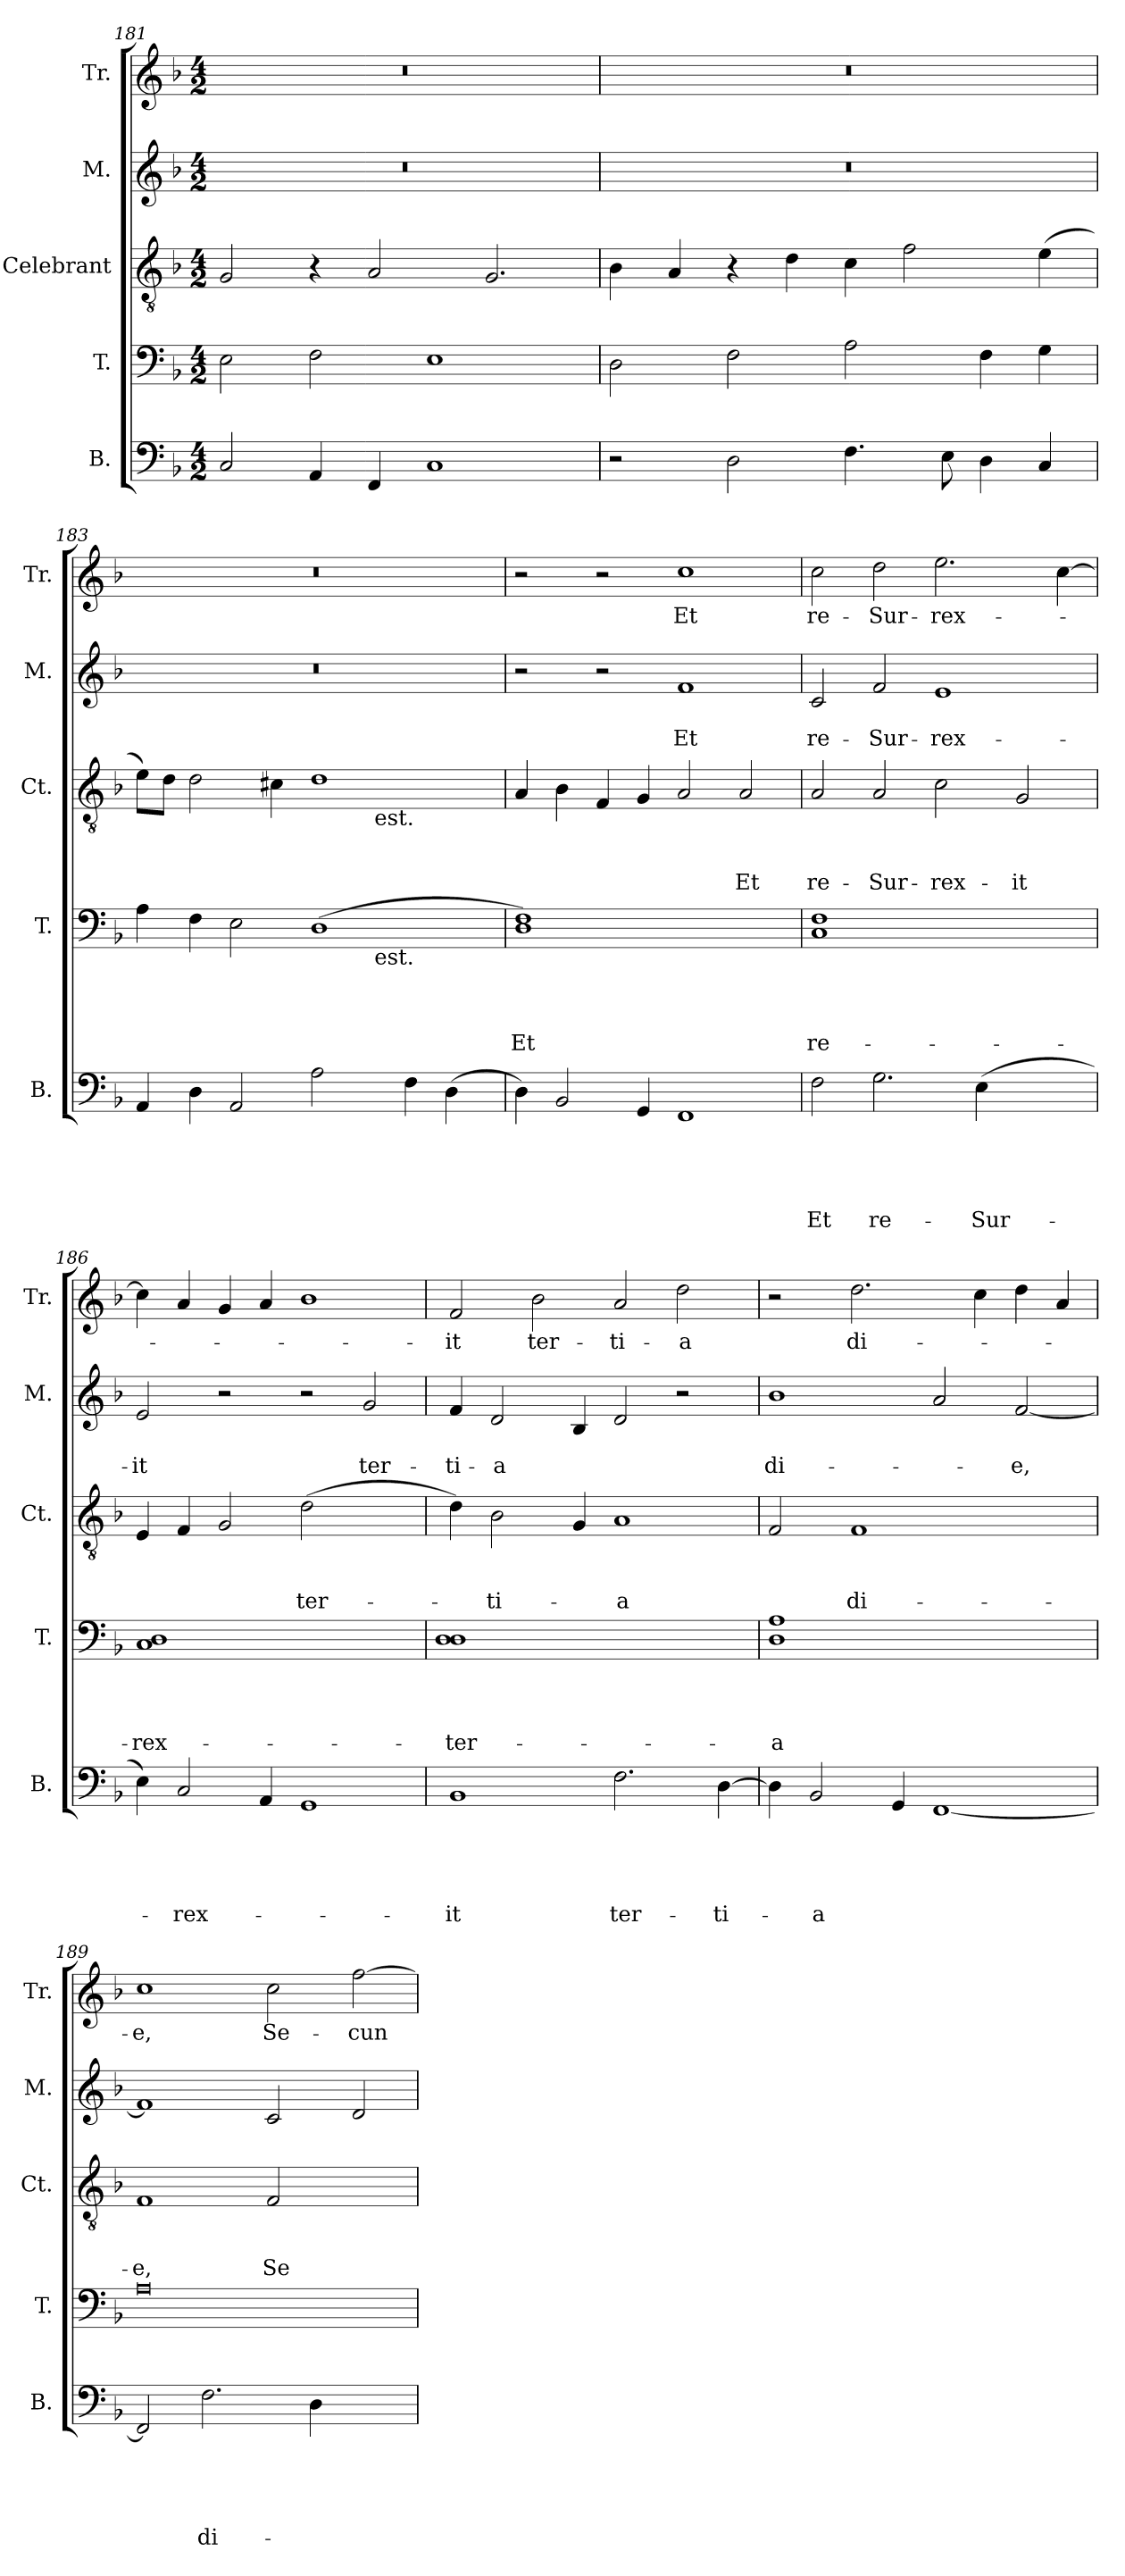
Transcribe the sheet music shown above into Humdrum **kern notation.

**kern	**text	**text	**text	**text	**text	**kern	**text	**text	**text	**text	**kern	**text	**text	**text	**kern	**text	**text	**kern	**text
*part5	*part5	*part5	*part5	*part5	*part5	*part4	*part4	*part4	*part4	*part4	*part3	*part3	*part3	*part3	*part2	*part2	*part2	*part1	*part1
*staff5	*staff5	*staff5	*staff5	*staff5	*staff5	*staff4	*staff4	*staff4	*staff4	*staff4	*staff3	*staff3	*staff3	*staff3	*staff2	*staff2	*staff2	*staff1	*staff1
*I"B.	*	*	*	*	*	*I"T.	*	*	*	*	*I"Celebrant	*	*	*	*I"M.	*	*	*I"Tr.	*
*I'B.	*	*	*	*	*	*I'T.	*	*	*	*	*I'Ct.	*	*	*	*I'M.	*	*	*I'Tr.	*
*clefF4	*	*	*	*	*	*clefF4	*	*	*	*	*clefGv2	*	*	*	*clefG2	*	*	*clefG2	*
*k[b-]	*	*	*	*	*	*k[b-]	*	*	*	*	*k[b-]	*	*	*	*k[b-]	*	*	*k[b-]	*
*F:	*	*	*	*	*	*F:	*	*	*	*	*F:	*	*	*	*F:	*	*	*F:	*
*M4/2	*	*	*	*	*	*M4/2	*	*	*	*	*M4/2	*	*	*	*M4/2	*	*	*M4/2	*
=181	=181	=181	=181	=181	=181	=181	=181	=181	=181	=181	=181	=181	=181	=181	=181	=181	=181	=181	=181
2C/	.	.	.	.	.	2E\	.	.	.	.	2G/	.	.	.	0r	.	.	0r	.
4AA/	.	.	.	.	.	2F\	.	.	.	.	4r	.	.	.	.	.	.	.	.
4FF/	.	.	.	.	.	.	.	.	.	.	2A/	.	.	.	.	.	.	.	.
1C	.	.	.	.	.	1E	.	.	.	.	.	.	.	.	.	.	.	.	.
.	.	.	.	.	.	.	.	.	.	.	2.G/	.	.	.	.	.	.	.	.
=182	=182	=182	=182	=182	=182	=182	=182	=182	=182	=182	=182	=182	=182	=182	=182	=182	=182	=182	=182
2r	.	.	.	.	.	2D\	.	.	.	.	4B-\	.	.	.	0r	.	.	0r	.
.	.	.	.	.	.	.	.	.	.	.	4A/	.	.	.	.	.	.	.	.
2D\	.	.	.	.	.	2F\	.	.	.	.	4r	.	.	.	.	.	.	.	.
.	.	.	.	.	.	.	.	.	.	.	4d\	.	.	.	.	.	.	.	.
4.F\	.	.	.	.	.	2A\	.	.	.	.	4c\	.	.	.	.	.	.	.	.
.	.	.	.	.	.	.	.	.	.	.	2f\	.	.	.	.	.	.	.	.
8E\	.	.	.	.	.	.	.	.	.	.	.	.	.	.	.	.	.	.	.
4D\	.	.	.	.	.	4F\	.	.	.	.	.	.	.	.	.	.	.	.	.
4C/	.	.	.	.	.	4G\	.	.	.	.	(>4e\	.	.	.	.	.	.	.	.
=183	=183	=183	=183	=183	=183	=183	=183	=183	=183	=183	=183	=183	=183	=183	=183	=183	=183	=183	=183
*	*	*	*	*	*	*^	*	*	*	*	*^	*	*	*	*	*	*	*	*
4AA/	.	.	.	.	.	4A\	1ryy	.	.	.	.	8e\L)	1ryy	.	.	.	0r	.	.	0r	.
.	.	.	.	.	.	.	.	.	.	.	.	8d\J	.	.	.	.	.	.	.	.	.
4D\	.	.	.	.	.	4F\	.	.	.	.	.	2d\	.	.	.	.	.	.	.	.	.
2AA/	.	.	.	.	.	2E\	.	.	.	.	.	.	.	.	.	.	.	.	.	.	.
.	.	.	.	.	.	.	.	.	.	.	.	4c#\	.	.	.	.	.	.	.	.	.
2A\	.	.	.	.	.	(>1D	4ryy	.	.	.	.	1d	4ryy	.	.	.	.	.	.	.	.
.	.	.	.	.	.	.	16.ryy	.	.	.	.	.	16.ryy	.	.	.	.	.	.	.	.
!	!	!	!	!	!	!	!	!	!	!	!	!	!LO:TX:b:t=est.	!	!	!	!	!	!	!	!
!	!	!	!	!	!	!	!LO:TX:b:t=est.	!	!	!	!	!	!	!	!	!	!	!	!	!	!
.	.	.	.	.	.	.	2ryy	.	.	.	.	.	2ryy	.	.	.	.	.	.	.	.
4F\	.	.	.	.	.	.	.	.	.	.	.	.	.	.	.	.	.	.	.	.	.
(>4D\	.	.	.	.	.	.	.	.	.	.	.	.	.	.	.	.	.	.	.	.	.
.	.	.	.	.	.	.	8ryy	.	.	.	.	.	8ryy	.	.	.	.	.	.	.	.
.	.	.	.	.	.	.	32ryy	.	.	.	.	.	32ryy	.	.	.	.	.	.	.	.
!!LO:PB:g=z
=184	=184	=184	=184	=184	=184	=184	=184	=184	=184	=184	=184	=184	=184	=184	=184	=184	=184	=184	=184	=184	=184
!	!	!	!	!	!	!	!	!	!	!	!LO:LY:b	!	!	!	!	!	!	!	!	!	!
*	*	*	*	*	*	*v	*v	*	*	*	*	*	*	*	*	*	*	*	*	*	*
*	*	*	*	*	*	*	*	*	*	*	*v	*v	*	*	*	*	*	*	*	*
4D\)	.	.	.	.	.	1D 1F)	.	.	.	-Et	4A/	.	.	.	2r	.	.	2r	.
2BB-/	.	.	.	.	.	.	.	.	.	.	4B-\	.	.	.	.	.	.	.	.
.	.	.	.	.	.	.	.	.	.	.	4F/	.	.	.	2r	.	.	2r	.
4GG/	.	.	.	.	.	.	.	.	.	.	4G/	.	.	.	.	.	.	.	.
!	!	!	!	!	!	!	!	!	!	!	!	!	!	!	!	!	!LO:LY:b	!	!LO:LY:b
1FF	.	.	.	.	.	1ryy	.	.	.	.	2A/	.	.	.	1f	.	Et	1cc	Et
!	!	!	!	!	!	!	!	!	!	!	!	!	!	!LO:LY:b	!	!	!	!	!
.	.	.	.	.	.	.	.	.	.	.	2A/	.	.	Et	.	.	.	.	.
=185	=185	=185	=185	=185	=185	=185	=185	=185	=185	=185	=185	=185	=185	=185	=185	=185	=185	=185	=185
!	!	!	!	!	!LO:LY:b	!	!	!	!	!LO:LY:b	!	!	!	!LO:LY:b	!	!	!LO:LY:b	!	!LO:LY:b
2F\	.	.	.	.	Et	1C 1F	.	.	.	re-	2A/	.	.	re-	2c/	.	re-	2cc\	re-
!	!	!	!	!	!LO:LY:b	!	!	!	!	!	!	!	!	!LO:LY:b	!	!	!LO:LY:b	!	!LO:LY:b
2.G\	.	.	.	.	re-	.	.	.	.	.	2A/	.	.	-Sur-	2f/	.	-Sur-	2dd\	-Sur-
!	!	!	!	!	!	!	!	!	!	!	!	!	!	!LO:LY:b	!	!	!LO:LY:b	!	!LO:LY:b
.	.	.	.	.	.	1ryy	.	.	.	.	2c\	.	.	-rex-	1e	.	-rex-	2.ee\	-rex-
!	!	!	!	!	!LO:LY:b	!	!	!	!	!	!	!	!	!	!	!	!	!	!
(>4E\	.	.	.	.	-Sur-	.	.	.	.	.	.	.	.	.	.	.	.	.	.
!	!	!	!	!	!	!	!	!	!	!	!	!	!	!LO:LY:b	!	!	!	!	!
2ryy	.	.	.	.	.	.	.	.	.	.	2G/	.	.	-it	.	.	.	.	.
.	.	.	.	.	.	.	.	.	.	.	.	.	.	.	.	.	.	[>4cc\	.
=186	=186	=186	=186	=186	=186	=186	=186	=186	=186	=186	=186	=186	=186	=186	=186	=186	=186	=186	=186
!	!	!	!	!	!	!	!	!	!	!LO:LY:b	!	!	!	!	!	!	!LO:LY:b	!	!
4E\)	.	.	.	.	.	1C 1D	.	.	.	-rex-	4E/	.	.	.	2e/	.	-it	4cc\]	.
!	!	!	!	!	!LO:LY:b	!	!	!	!	!	!	!	!	!	!	!	!	!	!
2C/	.	.	.	.	-rex-	.	.	.	.	.	4F/	.	.	.	.	.	.	4a/	.
.	.	.	.	.	.	.	.	.	.	.	2G/	.	.	.	2r	.	.	4g/	.
4AA/	.	.	.	.	.	.	.	.	.	.	.	.	.	.	.	.	.	4a/	.
!	!	!	!	!	!	!	!	!	!	!	!	!	!	!LO:LY:b	!	!	!	!	!
1GG	.	.	.	.	.	1ryy	.	.	.	.	(>2d\	.	.	ter-	2r	.	.	1b-	.
!	!	!	!	!	!	!	!	!	!	!	!	!	!	!	!	!	!LO:LY:b	!	!
.	.	.	.	.	.	.	.	.	.	.	2ryy	.	.	.	2g/	.	ter-	.	.
=187	=187	=187	=187	=187	=187	=187	=187	=187	=187	=187	=187	=187	=187	=187	=187	=187	=187	=187	=187
!	!	!	!	!	!LO:LY:b	!	!	!	!	!LO:LY:b	!	!	!	!	!	!	!LO:LY:b	!	!LO:LY:b
1BB-	.	.	.	.	-it	1D 1D	.	.	.	ter-	4d\)	.	.	.	4f/	.	-ti-	2f/	-it
!	!	!	!	!	!	!	!	!	!	!	!	!	!	!LO:LY:b	!	!	!LO:LY:b	!	!
.	.	.	.	.	.	.	.	.	.	.	2B-\	.	.	-ti-	2d/	.	-a	.	.
!	!	!	!	!	!	!	!	!	!	!	!	!	!	!	!	!	!	!	!LO:LY:b
.	.	.	.	.	.	.	.	.	.	.	.	.	.	.	.	.	.	2b-\	ter-
.	.	.	.	.	.	.	.	.	.	.	4G/	.	.	.	4B-/	.	.	.	.
!	!	!	!	!	!LO:LY:b	!	!	!	!	!	!	!	!	!LO:LY:b:rj	!	!	!	!	!LO:LY:b
2.F\	.	.	.	.	ter-	1ryy	.	.	.	.	1A	.	.	-a	2d/	.	.	2a/	-ti-
!	!	!	!	!	!	!	!	!	!	!	!	!	!	!	!	!	!	!	!LO:LY:b
.	.	.	.	.	.	.	.	.	.	.	.	.	.	.	2r	.	.	2dd\	-a
!	!	!	!	!	!LO:LY:b	!	!	!	!	!	!	!	!	!	!	!	!	!	!
[>4D\	.	.	.	.	-ti-	.	.	.	.	.	.	.	.	.	.	.	.	.	.
=188	=188	=188	=188	=188	=188	=188	=188	=188	=188	=188	=188	=188	=188	=188	=188	=188	=188	=188	=188
!	!	!	!	!	!	!	!	!	!	!LO:LY:b	!	!	!	!	!	!	!LO:LY:b	!	!
4D\]	.	.	.	.	.	1D 1A	.	.	.	-a	2F/	.	.	.	1b-	.	di-	2r	.
!	!	!	!	!	!LO:LY:b	!	!	!	!	!	!	!	!	!	!	!	!	!	!
2BB-/	.	.	.	.	-a	.	.	.	.	.	.	.	.	.	.	.	.	.	.
!	!	!	!	!	!	!	!	!	!	!	!	!	!	!LO:LY:b	!	!	!	!	!LO:LY:b
.	.	.	.	.	.	.	.	.	.	.	1F	.	.	di-	.	.	.	2.dd\	di-
4GG/	.	.	.	.	.	.	.	.	.	.	.	.	.	.	.	.	.	.	.
[<1FF	.	.	.	.	.	1ryy	.	.	.	.	.	.	.	.	2a/	.	.	.	.
.	.	.	.	.	.	.	.	.	.	.	.	.	.	.	.	.	.	4cc\	.
!	!	!	!	!	!	!	!	!	!	!	!	!	!	!	!	!	!LO:LY:b	!	!
.	.	.	.	.	.	.	.	.	.	.	2ryy	.	.	.	[<2f/	.	-e,	4dd\	.
.	.	.	.	.	.	.	.	.	.	.	.	.	.	.	.	.	.	4a/	.
!!LO:LB:g=z
=189	=189	=189	=189	=189	=189	=189	=189	=189	=189	=189	=189	=189	=189	=189	=189	=189	=189	=189	=189
!	!	!	!	!	!	!	!	!	!	!	!	!	!	!LO:LY:b	!	!	!	!	!LO:LY:b
2FF/]	.	.	.	.	.	0A	.	.	.	.	1F	.	.	-e,	1f]	.	.	1cc	-e,
!	!	!	!	!	!LO:LY:b	!	!	!	!	!	!	!	!	!	!	!	!	!	!
2.F\	.	.	.	.	di-	.	.	.	.	.	.	.	.	.	.	.	.	.	.
!	!	!	!	!	!	!	!	!	!	!	!	!	!	!LO:LY:b	!	!	!	!	!LO:LY:b
.	.	.	.	.	.	.	.	.	.	.	2F/	.	.	Se-	2c/	.	.	2cc\	Se-
4D\	.	.	.	.	.	.	.	.	.	.	.	.	.	.	.	.	.	.	.
!	!	!	!	!	!	!	!	!	!	!	!	!	!	!	!	!	!	!	!LO:LY:b
2ryy	.	.	.	.	.	.	.	.	.	.	2ryy	.	.	.	2d/	.	.	[>2ff\	-cun-
=	=	=	=	=	=	=	=	=	=	=	=	=	=	=	=	=	=	=	=
*-	*-	*-	*-	*-	*-	*-	*-	*-	*-	*-	*-	*-	*-	*-	*-	*-	*-	*-	*-
